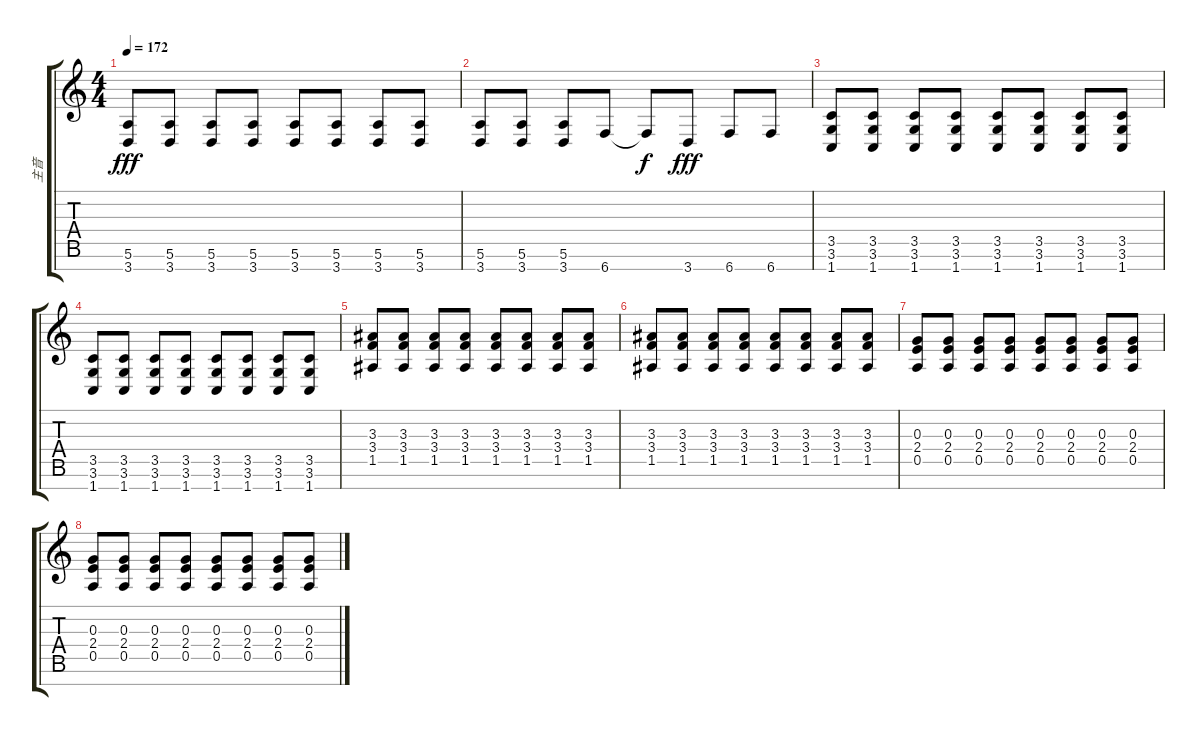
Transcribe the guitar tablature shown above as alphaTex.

\track ("主音" "主音") {instrument distortionguitar}
\staff {score tabs}
\tuning (E4 B3 G3 D3 A2 E2 B1) {hide}
\ts (4 4)
\tempo 172
\clef g2
\ks c
(5.6 3.7).8{dy fff} (5.6 3.7).8 (5.6 3.7).8 (5.6 3.7).8 (5.6 3.7).8 (5.6 3.7).8 (5.6 3.7).8 (5.6 3.7).8 |
(5.6 3.7).8 (5.6 3.7).8 (5.6 3.7).8 6.7.8 6.7{t}.8{dy f} 3.7.8{dy fff} 6.7.8 6.7.8 |
(3.5 3.6 1.7).8 (3.5 3.6 1.7).8 (3.5 3.6 1.7).8 (3.5 3.6 1.7).8 (3.5 3.6 1.7).8 (3.5 3.6 1.7).8 (3.5 3.6 1.7).8 (3.5 3.6 1.7).8 |
(3.5 3.6 1.7).8 (3.5 3.6 1.7).8 (3.5 3.6 1.7).8 (3.5 3.6 1.7).8 (3.5 3.6 1.7).8 (3.5 3.6 1.7).8 (3.5 3.6 1.7).8 (3.5 3.6 1.7).8 |
(3.3 3.4 1.5).8 (3.3 3.4 1.5).8 (3.3 3.4 1.5).8 (3.3 3.4 1.5).8 (3.3 3.4 1.5).8 (3.3 3.4 1.5).8 (3.3 3.4 1.5).8 (3.3 3.4 1.5).8 |
(3.3 3.4 1.5).8 (3.3 3.4 1.5).8 (3.3 3.4 1.5).8 (3.3 3.4 1.5).8 (3.3 3.4 1.5).8 (3.3 3.4 1.5).8 (3.3 3.4 1.5).8 (3.3 3.4 1.5).8 |
(0.3 2.4 0.5).8 (0.3 2.4 0.5).8 (0.3 2.4 0.5).8 (0.3 2.4 0.5).8{txt ""} (0.3 2.4 0.5).8 (0.3 2.4 0.5).8 (0.3 2.4 0.5).8 (0.3 2.4 0.5).8 |
(0.3 2.4 0.5).8 (0.3 2.4 0.5).8 (0.3 2.4 0.5).8 (0.3 2.4 0.5).8 (0.3 2.4 0.5).8 (0.3 2.4 0.5).8 (0.3 2.4 0.5).8 (0.3 2.4 0.5).8
